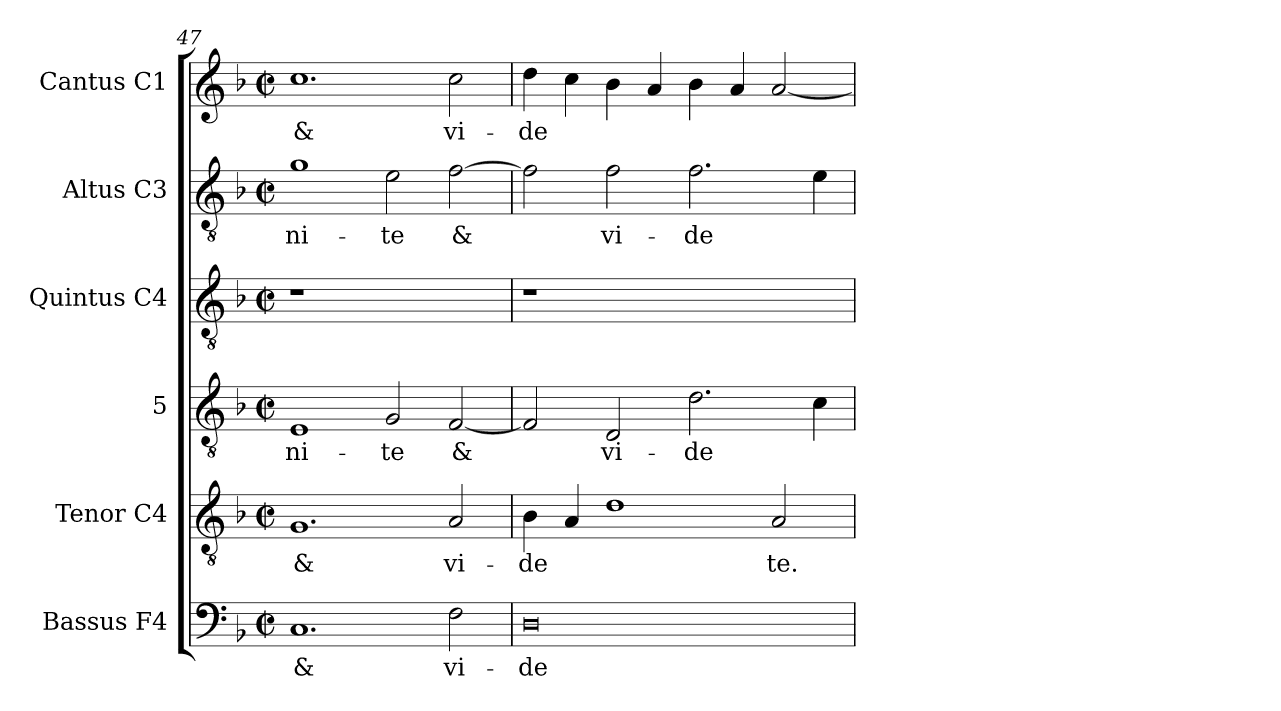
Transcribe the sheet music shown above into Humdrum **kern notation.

**kern	**text	**kern	**text	**kern	**text	**kern	**kern	**text	**kern	**text
*part6	*part6	*part5	*part5	*part4	*part4	*part3	*part2	*part2	*part1	*part1
*staff6	*staff6	*staff5	*staff5	*staff4	*staff4	*staff3	*staff2	*staff2	*staff1	*staff1
*I"Bassus  F4	*	*I"Tenor  C4	*	*I"5	*	*I"Quintus  C4	*I"Altus  C3	*	*I"Cantus  C1	*
*I'B	*	*I'T	*	*	*	*	*I'A	*	*I'C	*
*clefF4	*	*clefGv2	*	*clefGv2	*	*clefGv2	*clefGv2	*	*clefG2	*
*k[b-]	*	*k[b-]	*	*k[b-]	*	*k[b-]	*k[b-]	*	*k[b-]	*
*F:	*	*F:	*	*F:	*	*F:	*F:	*	*F:	*
*M2/2	*	*M2/2	*	*M2/2	*	*M2/2	*M2/2	*	*M2/2	*
*met(c|)	*	*met(c|)	*	*met(c|)	*	*met(c|)	*met(c|)	*	*met(c|)	*
=47	=47	=47	=47	=47	=47	=47	=47	=47	=47	=47
!	!LO:LY:b:cj	!	!LO:LY:b:cj	!	!LO:LY:b:cj	!	!	!LO:LY:b:cj	!	!LO:LY:b:cj
1.C	&	1.G	&	1E	-ni-	1r	1g	-ni-	1.cc	&
!	!	!	!	!	!LO:LY:b:cj	!	!	!LO:LY:b:cj	!	!
.	.	.	.	2G/	-te	1ryy	2e\	-te	.	.
!	!LO:LY:b:cj	!	!LO:LY:b:cj	!	!LO:LY:b:cj	!	!	!LO:LY:b:cj	!	!LO:LY:b:cj
2F\	vi-	2A/	vi-	[<2F/	&	.	[>2f\	&	2cc\	vi-
=48	=48	=48	=48	=48	=48	=48	=48	=48	=48	=48
!	!LO:LY:b:cj	!	!LO:LY:b:cj	!	!LO:LY:b:cj	!	!	!LO:LY:b:cj	!	!LO:LY:b:cj
0D	-de-	4B-\	-de-	2F/]	.	1r	2f\]	.	4dd\	-de-
!	!	!	!LO:LY:b:cj	!	!	!	!	!	!	!LO:LY:b:cj
.	.	4A/	--	.	.	.	.	.	4cc\	--
!	!	!	!LO:LY:b:cj	!	!LO:LY:b:cj	!	!	!LO:LY:b:cj	!	!LO:LY:b:cj
.	.	1d	--	2D/	vi-	.	2f\	vi-	4b-\	--
!	!	!	!	!	!	!	!	!	!	!LO:LY:b:cj
.	.	.	.	.	.	.	.	.	4a/	--
!	!	!	!	!	!LO:LY:b:cj	!	!	!LO:LY:b:cj	!	!LO:LY:b:cj
.	.	.	.	2.d\	-de-	1ryy	2.f\	-de-	4b-\	--
!	!	!	!	!	!	!	!	!	!	!LO:LY:b:cj
.	.	.	.	.	.	.	.	.	4a/	--
!	!	!	!LO:LY:b:cj	!	!	!	!	!	!	!LO:LY:b:cj
.	.	2A/	-te.	.	.	.	.	.	[<2a/	--
!	!	!	!	!	!LO:LY:b:cj	!	!	!LO:LY:b:cj	!	!
.	.	.	.	4c\	--	.	4e\	--	.	.
=	=	=	=	=	=	=	=	=	=	=
*-	*-	*-	*-	*-	*-	*-	*-	*-	*-	*-
